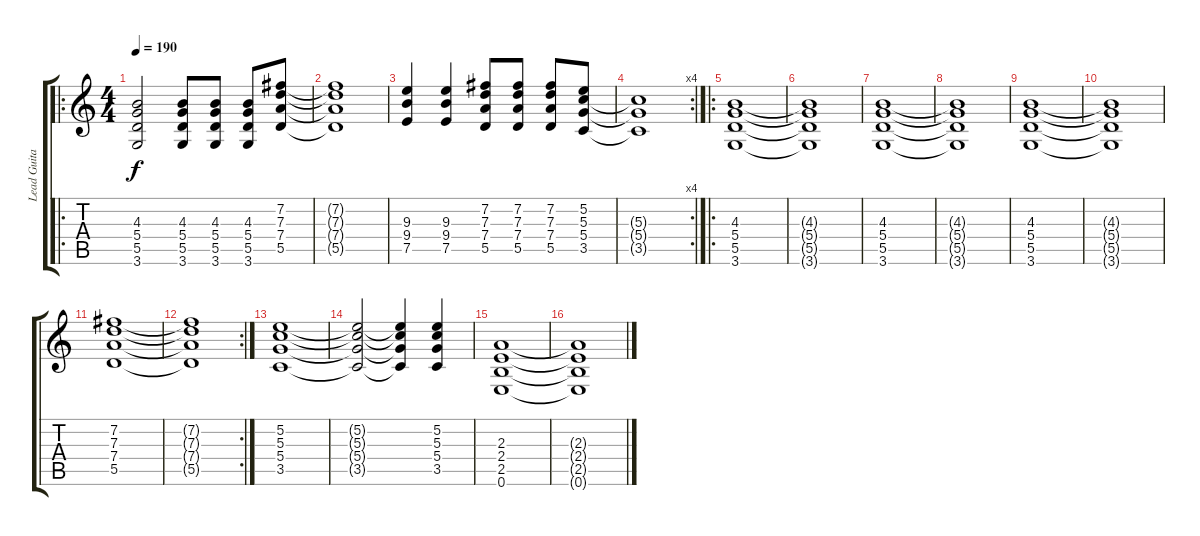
\track ("Lead Guitar" "Lead Guita") {instrument distortionguitar}
\staff {score tabs}
\tuning (E4 B3 G3 D3 A2 E2) {hide}
\ro
\ts (4 4)
\tempo 190
\clef g2
\ks c
(4.3 5.4 5.5 3.6).2{dy f instrument distortionguitar} (4.3 5.4 5.5 3.6).8 (4.3 5.4 5.5 3.6).8 (4.3 5.4 5.5 3.6).8 (7.2 7.3 7.4 5.5).8 |
(7.2{t} 7.3{t} 7.4{t} 5.5{t}).1 |
(9.3 9.4 7.5).4 (9.3 9.4 7.5).4 (7.2 7.3 7.4 5.5).8 (7.2 7.3 7.4 5.5).8 (7.2 7.3 7.4 5.5).8 (5.2 5.3 5.4 3.5).8 |
\rc 4
(5.3{t} 5.4{t} 3.5{t}).1 |
\ro
(4.3 5.4 5.5 3.6).1 |
(4.3{t} 5.4{t} 5.5{t} 3.6{t}).1 |
(4.3 5.4 5.5 3.6).1 |
(4.3{t} 5.4{t} 5.5{t} 3.6{t}).1 |
(4.3 5.4 5.5 3.6).1 |
(4.3{t} 5.4{t} 5.5{t} 3.6{t}).1 |
(7.2 7.3 7.4 5.5).1 |
\rc 2
(7.2{t} 7.3{t} 7.4{t} 5.5{t}).1 |
(5.2 5.3 5.4 3.5).1 |
(5.2{t} 5.3{t} 5.4{t} 3.5{t}).2 (5.2{t} 5.3{t} 5.4{t} 3.5{t}).4 (5.2 5.3 5.4 3.5).4 |
(2.3 2.4 2.5 0.6).1 |
(2.3{t} 2.4{t} 2.5{t} 0.6{t}).1
